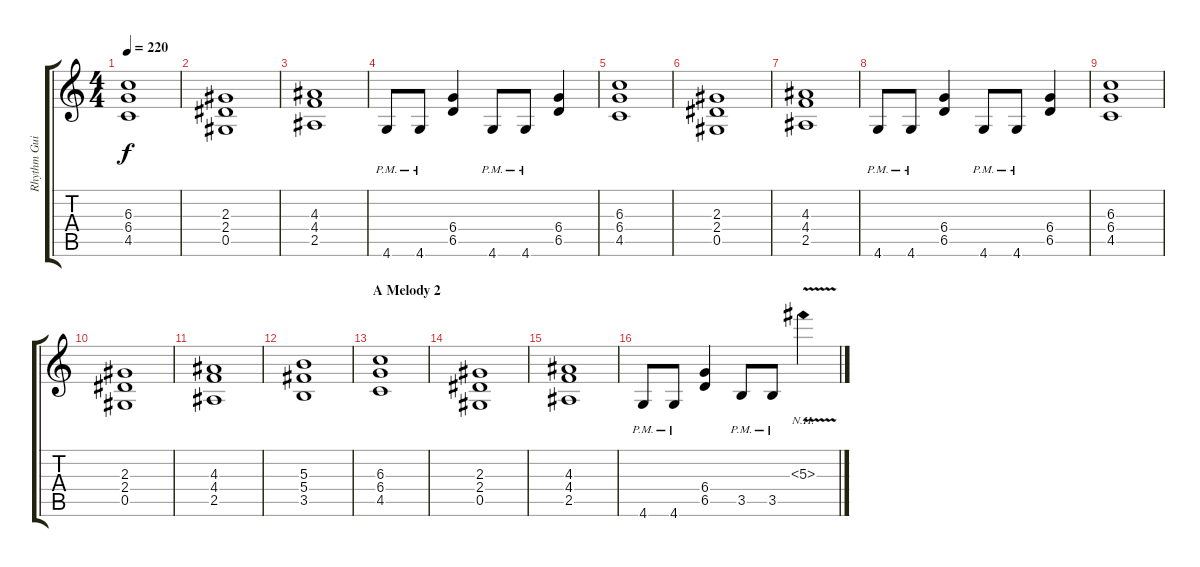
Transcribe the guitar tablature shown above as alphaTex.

\track ("Rhythm Guitar 1" "Rhythm Gui") {instrument distortionguitar}
\staff {score tabs}
\tuning (Eb4 Bb3 Gb3 Db3 Ab2 Eb2) {hide}
\ts (4 4)
\tempo 220
\clef g2
\ks c
(6.3 6.4 4.5).1{dy f} |
(2.3 2.4 0.5).1 |
(4.3 4.4 2.5).1 |
4.6{pm}.8 4.6{pm}.8 (6.4 6.5).4 4.6{pm}.8 4.6{pm}.8 (6.4 6.5).4 |
(6.3 6.4 4.5).1 |
(2.3 2.4 0.5).1 |
(4.3 4.4 2.5).1 |
4.6{pm}.8 4.6{pm}.8 (6.4 6.5).4 4.6{pm}.8 4.6{pm}.8 (6.4 6.5).4 |
(6.3 6.4 4.5).1 |
(2.3 2.4 0.5).1 |
(4.3 4.4 2.5).1 |
(5.3 5.4 3.5).1 |
\section ("" "A Melody 2")
(6.3 6.4 4.5).1 |
(2.3 2.4 0.5).1 |
(4.3 4.4 2.5).1 |
4.6{pm}.8 4.6{pm}.8 (6.4 6.5).4 3.5{pm}.8 3.5{pm}.8 5.3{nh v}.4
